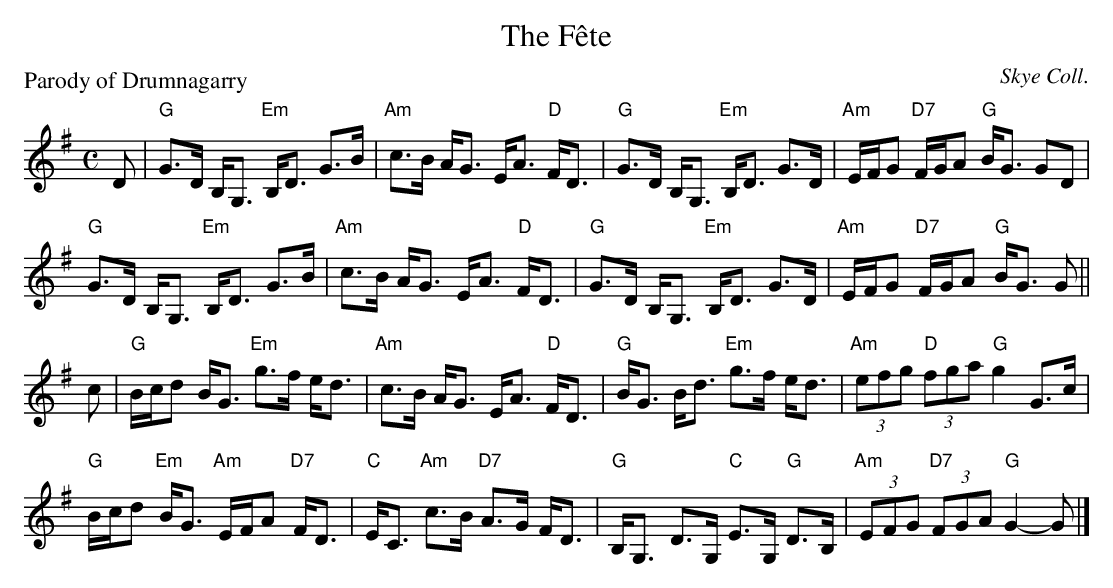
X:1
T:The Fête
P:Parody of Drumnagarry
C:Skye Coll.
M:C
L:1/8
K:G
D|"G"G>D B,<G, "Em"B,<D G>B|"Am"c>B A<G E<A "D"F<D|\
  "G"G>D B,<G, "Em"B,<D G>D|"Am"E/F/G "D7"F/G/A "G"B<G GD|
  "G"G>D B,<G, "Em"B,<D G>B|"Am"c>B A<G E<A "D"F<D|\
  "G"G>D B,<G, "Em"B,<D G>D|"Am"E/F/G "D7"F/G/A "G"B<G G||
c|"G"B/c/d B<G "Em"g>f e<d|"Am"c>B A<G E<A "D"F<D|\
  "G"B<G B<d "Em"g>f e<d|"Am"(3efg "D"(3fga "G"g2 G>c|
  "G"B/c/d "Em"B<G "Am"E/F/A "D7"F<D|"C"E<C "Am"c>B "D7"A>G F<D|\
  "G"B,<G, D>G, "C"E>G, "G"D>B,|"Am"(3EFG "D7"(3FGA "G"G2- G|]
